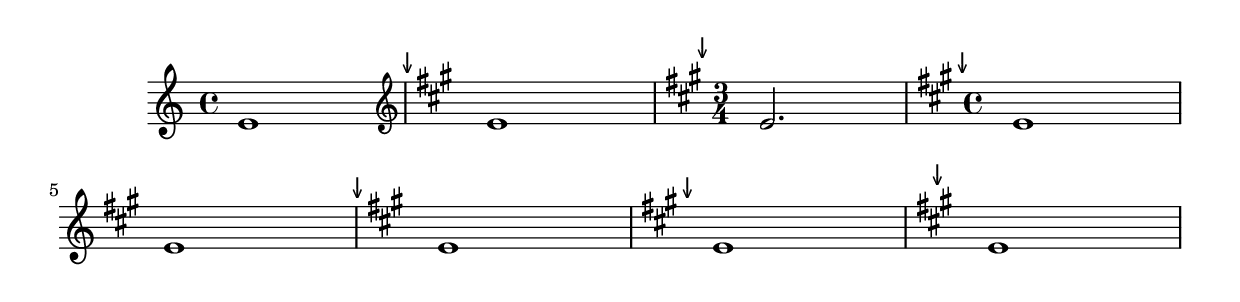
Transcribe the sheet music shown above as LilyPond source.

%% Do not edit this file; it is auto-generated from input/new
%% This file is in the public domain.
\version "2.11.62"

\header {
  texidoces = "
Si están especificadas, las marcas de texto se pueden alinear con
objetos de notación distintos a las líneas divisorias.  Entre estos
objetos se encuentran @code{ambitus}, @code{breathing-sign},
@code{clef}, @code{custos}, @code{staff-bar}, @code{left-edge},
@code{key-cancellation}, @code{key-signature} y @code{time-signature}.

En estos casos, las marcas de texto se centran horizontalmente sobre
el objeto, aunque esto se puede cambiar, como se muestra en la segunda
línea de este ejemplo (en una partitura con varios pentagramas, se
debe hacer este ajuste para todos los pentagramas).

"
  doctitlees = "Alinear marcas con varios objetos de notación"

  lsrtags = "text"
  texidoc = "If specified, text marks may be aligned with notation
objects other than bar lines.  These objects include @code{ambitus},
@code{breathing-sign}, @code{clef}, @code{custos}, @code{staff-bar},
@code{left-edge}, @code{key-cancellation}, @code{key-signature}, and
@code{time-signature}.

In such cases, text marks will be horizontally centered above the
object.  However this can be changed, as demonstrated on the second
line of this example (in a score with multiple staves, this setting
should be done for all the staves)."
  doctitle = "Aligning marks with various notation objects"
} % begin verbatim


\relative c' {
  e1
  
  % the RehearsalMark will be centered above the Clef
  \override Score.RehearsalMark #'break-align-symbols = #'(clef)
  \key a \major
  \clef treble
  \mark "↓"
  e1
  
  % the RehearsalMark will be centered above the TimeSignature
  \override Score.RehearsalMark #'break-align-symbols = #'(time-signature)
  \key a \major
  \clef treble
  \time 3/4
  \mark "↓"
  e2.
  
  % the RehearsalMark will be centered above the KeySignature
  \override Score.RehearsalMark #'break-align-symbols = #'(key-signature)
  \key a \major
  \clef treble
  \time 4/4
  \mark "↓"
  e1

  \break
  e1
  
  % the RehearsalMark will be aligned with the left edge of the KeySignature
  \once \override Score.KeySignature #'break-align-anchor-alignment = #LEFT
  \mark "↓"
  \key a \major
  e1
  
  % the RehearsalMark will be aligned with the right edge of the KeySignature
  \once \override Score.KeySignature #'break-align-anchor-alignment = #RIGHT
  \key a \major
  \mark "↓"
  e1
  
  % the RehearsalMark will be aligned with the left edge of the KeySignature
  % and then shifted right by one unit.
  \once \override Score.KeySignature #'break-align-anchor = #1
  \key a \major
  \mark "↓"
  e1
}
